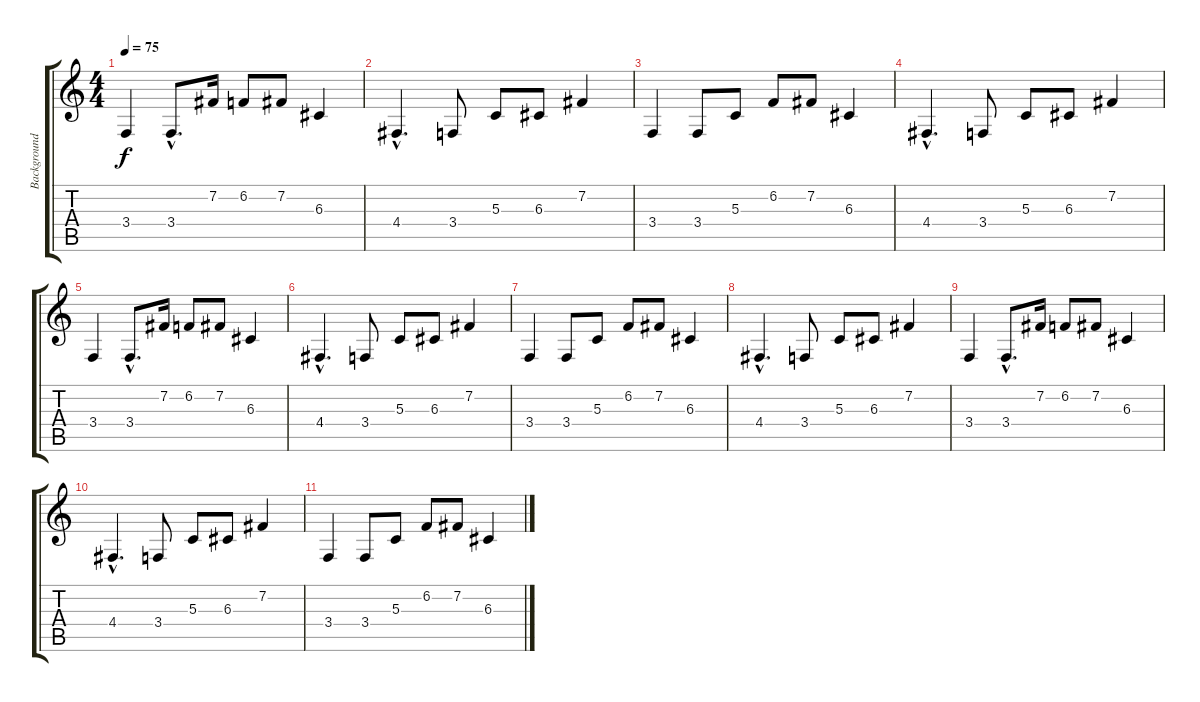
\track ("Background" "Background") {instrument glockenspiel}
\staff {score tabs}
\tuning (E4 B3 G3 D3 A2 E2) {hide}
\ts (4 4)
\tempo 75
\clef g2
\ks c
3.4.4{dy f balance 0} 3.4{hac}.8{d balance 16} 7.2.16{balance 0} 6.2.8{balance 16} 7.2.8{balance 0} 6.3.4{balance 16} |
4.4{hac}.4{d balance 0} 3.4.8{volume 16 balance 16} 5.3.8{balance 0} 6.3.8{balance 16} 7.2.4{balance 0} |
3.4.4{balance 16} 3.4.8{balance 0} 5.3.8{balance 16} 6.2.8{balance 0} 7.2.8{balance 16} 6.3.4{balance 0} |
4.4{hac}.4{d balance 16} 3.4.8{balance 0} 5.3.8{balance 16} 6.3.8{balance 0} 7.2.4{balance 16} |
3.4.4{balance 0} 3.4{hac}.8{d balance 16} 7.2.16{balance 0} 6.2.8{balance 16} 7.2.8{balance 0} 6.3.4{balance 16} |
4.4{hac}.4{d balance 0} 3.4.8{volume 16 balance 16} 5.3.8{balance 0} 6.3.8{balance 16} 7.2.4{balance 0} |
3.4.4{balance 16} 3.4.8{balance 0} 5.3.8{balance 16} 6.2.8{balance 0} 7.2.8{balance 16} 6.3.4{balance 0} |
4.4{hac}.4{d balance 16} 3.4.8{balance 0} 5.3.8{balance 16} 6.3.8{balance 0} 7.2.4{balance 16} |
3.4.4{balance 0} 3.4{hac}.8{d balance 16} 7.2.16{balance 0} 6.2.8{balance 16} 7.2.8{balance 0} 6.3.4{balance 16} |
4.4{hac}.4{d volume 0 balance 0} 3.4.8{balance 16} 5.3.8{balance 0} 6.3.8{balance 16} 7.2.4{balance 0} |
3.4.4{balance 16} 3.4.8{balance 0} 5.3.8{balance 16} 6.2.8{balance 0} 7.2.8{balance 16} 6.3.4{balance 0}
